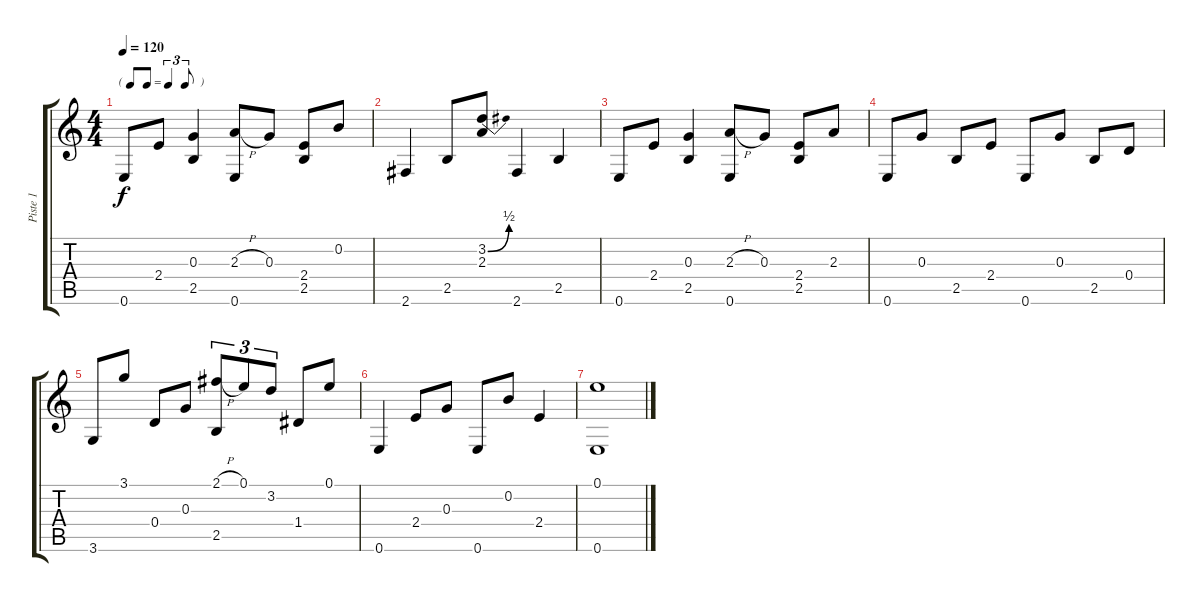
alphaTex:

\track ("Piste 1" "Piste 1") {instrument acousticguitarnylon}
\staff {score tabs}
\tuning (E4 B3 G3 D3 A2 E2) {hide}
\ts (4 4)
\tf triplet8th
\tempo 120
\clef g2
\ks c
0.6.8{dy f} 2.4.8 (0.3 2.5).4 (2.3{h} 0.6).8 0.3.8 (2.4 2.5).8 0.2.8 |
2.6.4 2.5.8 (3.2{be (bend 0 0 60 2)} 2.3).8 2.6.4 2.5.4 |
0.6.8 2.4.8 (0.3 2.5).4 (2.3{h} 0.6).8 0.3.8 (2.4 2.5).8 2.3.8 |
0.6.8 0.3.8 2.5.8 2.4.8 0.6.8 0.3.8 2.5.8 0.4.8 |
3.6.8 3.1.8 0.4.8 0.3.8 (2.1{h} 2.5).8{tu (3 2)} 0.1.8{tu (3 2)} 3.2.8{tu (3 2)} 1.4.8 0.1.8 |
0.6.4 2.4.8 0.3.8 0.6.8 0.2.8 2.4.4 |
(0.1 0.6).1
